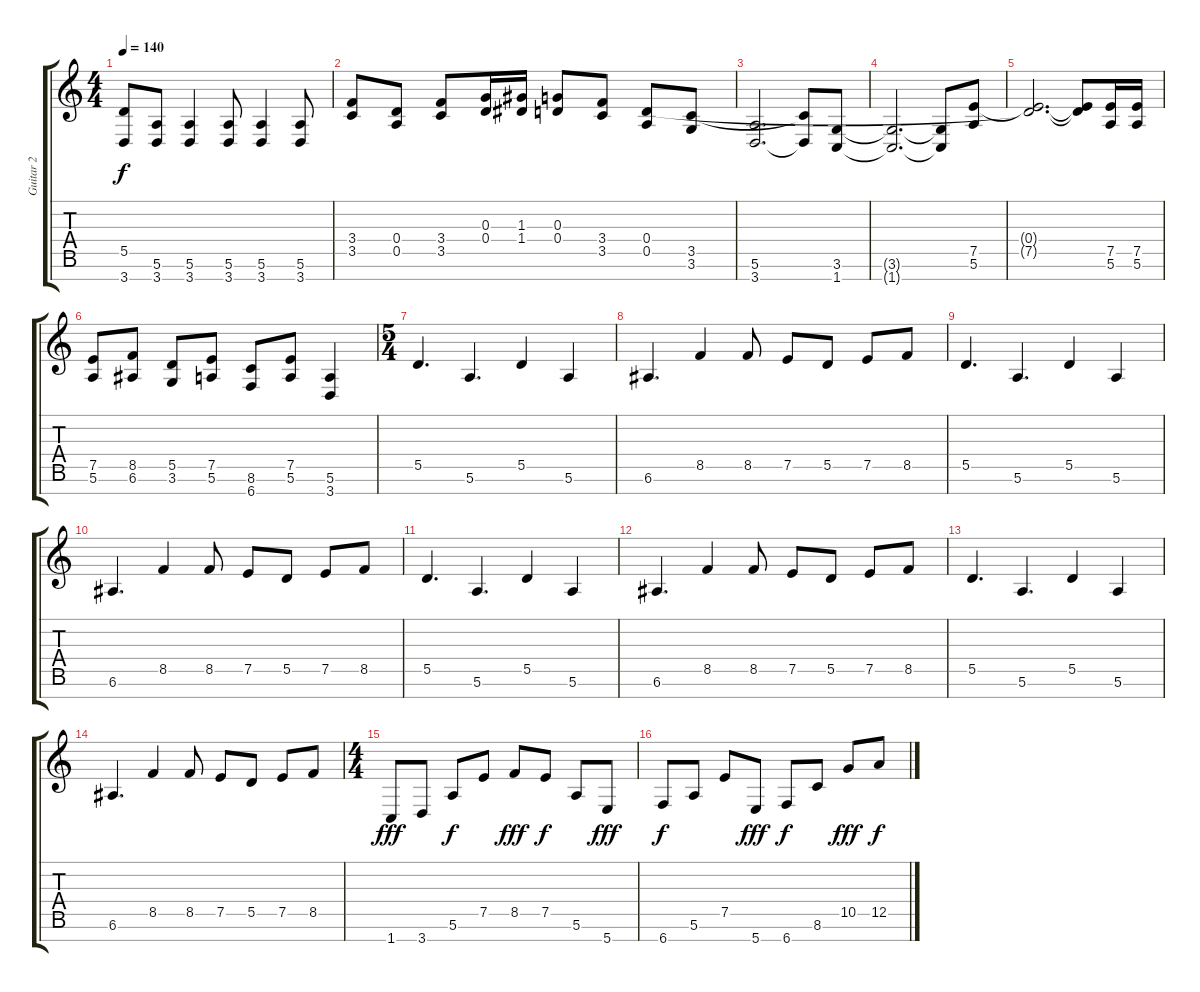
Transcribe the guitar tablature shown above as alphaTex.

\track ("Guitar 2" "Guitar 2") {instrument distortionguitar}
\staff {score tabs}
\tuning (E4 B3 G3 D3 A2 E2 B1) {hide}
\ts (4 4)
\tempo 140
\clef g2
\ks c
(5.5{t} 3.7{t}).8{dy f} (5.6 3.7).8 (5.6 3.7).4 (5.6 3.7).8 (5.6 3.7).4 (5.6 3.7).8 |
(3.4 3.5).8 (0.4 0.5).8 (3.4 3.5).8 (0.3 0.4).16 (1.3 1.4).16 (0.3 0.4).8 (3.4 3.5).8 (0.4 0.5).8 (3.5 3.6).8 |
(5.6 3.7).2{d} (3.5{t} 3.7{t}).8 (3.6 1.7).8 |
(3.6{t} 1.7{t}).2{d} (3.6{t} 1.7{t}).8 (7.5 5.6).8 |
(0.4{t} 7.5{t}).2{d} (0.4{t} 7.5{t}).8 (7.5 5.6).16 (7.5 5.6).16 |
(7.5 5.6).8 (8.5 6.6).8 (5.5 3.6).8 (7.5 5.6).8 (8.6 6.7).8 (7.5 5.6).8 (5.6 3.7).4 |
\ts (5 4)
5.5.4{d} 5.6.4{d} 5.5.4 5.6.4 |
6.6.4{d} 8.5.4 8.5.8 7.5.8 5.5.8 7.5.8 8.5.8 |
5.5.4{d} 5.6.4{d} 5.5.4 5.6.4 |
6.6.4{d} 8.5.4 8.5.8 7.5.8 5.5.8 7.5.8 8.5.8 |
5.5.4{d} 5.6.4{d} 5.5.4 5.6.4 |
6.6.4{d} 8.5.4 8.5.8 7.5.8 5.5.8 7.5.8 8.5.8 |
5.5.4{d} 5.6.4{d} 5.5.4 5.6.4 |
6.6.4{d} 8.5.4 8.5.8 7.5.8 5.5.8 7.5.8 8.5.8 |
\ts (4 4)
1.7.8{dy fff} 3.7.8 5.6.8{dy f} 7.5.8 8.5.8{dy fff} 7.5.8{dy f} 5.6.8 5.7.8{dy fff} |
6.7.8{dy f} 5.6.8 7.5.8 5.7.8{dy fff} 6.7.8{dy f} 8.6.8 10.5.8{dy fff} 12.5.8{dy f}
